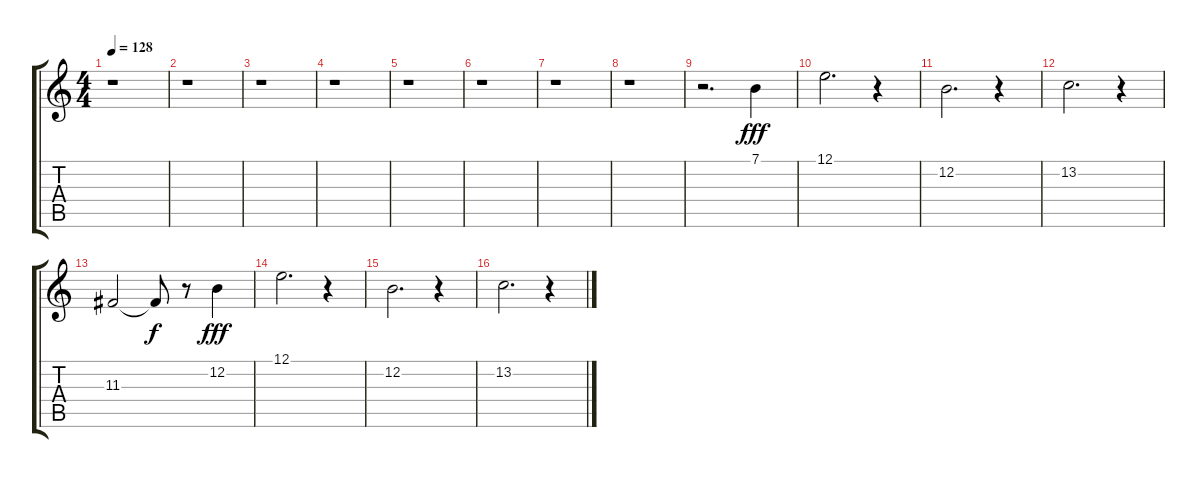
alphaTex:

\track "" {instrument fx7echoes}
\staff {score tabs}
\tuning (E4 B3 G3 D3 A2 E2) {hide}
\ts (4 4)
\tempo 128
\clef g2
\ks c
r.1{dy f} |
r.1 |
r.1 |
r.1 |
r.1 |
r.1 |
r.1 |
r.1 |
r.2{d} 7.1.4{dy fff} |
12.1.2{d} r.4 |
12.2.2{d} r.4 |
13.2.2{d} r.4 |
11.3.2 11.3{t}.8{dy f} r.8 12.2.4{dy fff} |
12.1.2{d} r.4 |
12.2.2{d} r.4 |
13.2.2{d} r.4
